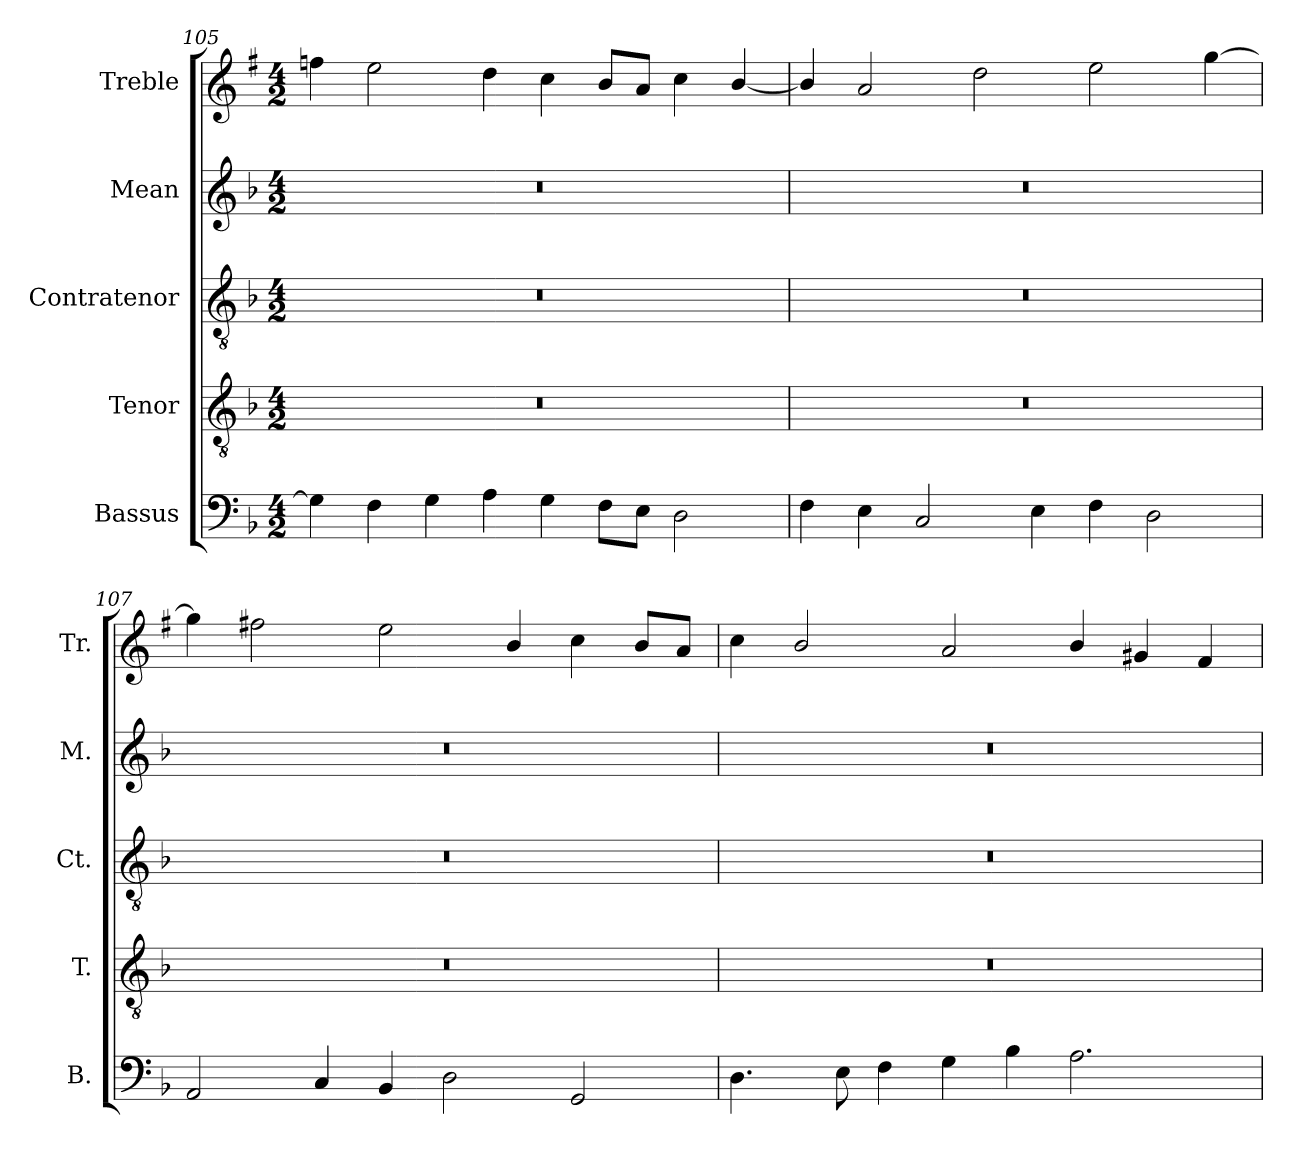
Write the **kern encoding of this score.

**kern	**kern	**kern	**kern	**kern
*part5	*part4	*part3	*part2	*part1
*staff5	*staff4	*staff3	*staff2	*staff1
*I"Bassus	*I"Tenor	*I"Contratenor	*I"Mean	*I"Treble
*I'B.	*I'T.	*I'Ct.	*I'M.	*I'Tr.
!!LO:LB:g=z
*clefF4	*clefGv2	*clefGv2	*clefG2	*clefG2
*ITrd7c12	*	*	*	*ITrd1c2
*k[b-]	*k[b-]	*k[b-]	*k[b-]	*k[b-]
*F:	*F:	*F:	*F:	*F:
*M4/2	*M4/2	*M4/2	*M4/2	*M4/2
=105	=105	=105	=105	=105
4GG\]	0r	0r	0r	4ee-X\
4FF\	.	.	.	2dd\
4GG\	.	.	.	.
4AA\	.	.	.	4cc\
4GG\	.	.	.	4b-\
8FF\L	.	.	.	8a/L
8EE\J	.	.	.	8g/J
2DD\	.	.	.	4b-\
.	.	.	.	[<4a/
=106	=106	=106	=106	=106
4FF\	0r	0r	0r	4a/]
4EE\	.	.	.	2g/
2CC/	.	.	.	.
.	.	.	.	2cc\
4EE\	.	.	.	.
4FF\	.	.	.	2dd\
2DD\	.	.	.	.
.	.	.	.	[>4ff\
=107	=107	=107	=107	=107
2AAA/	0r	0r	0r	4ff\]
.	.	.	.	2een\
4CC/	.	.	.	.
4BBB-/	.	.	.	2dd\
2DD\	.	.	.	.
.	.	.	.	4a/
2GGG/	.	.	.	4b-\
.	.	.	.	8a/L
.	.	.	.	8g/J
=108	=108	=108	=108	=108
4.DD\	0r	0r	0r	4b-\
.	.	.	.	2a/
8EE\	.	.	.	.
4FF\	.	.	.	.
4GG\	.	.	.	2g/
4BB-\	.	.	.	.
2.AA\	.	.	.	4a/
.	.	.	.	4f#/
.	.	.	.	4e/
=	=	=	=	=
*-	*-	*-	*-	*-
